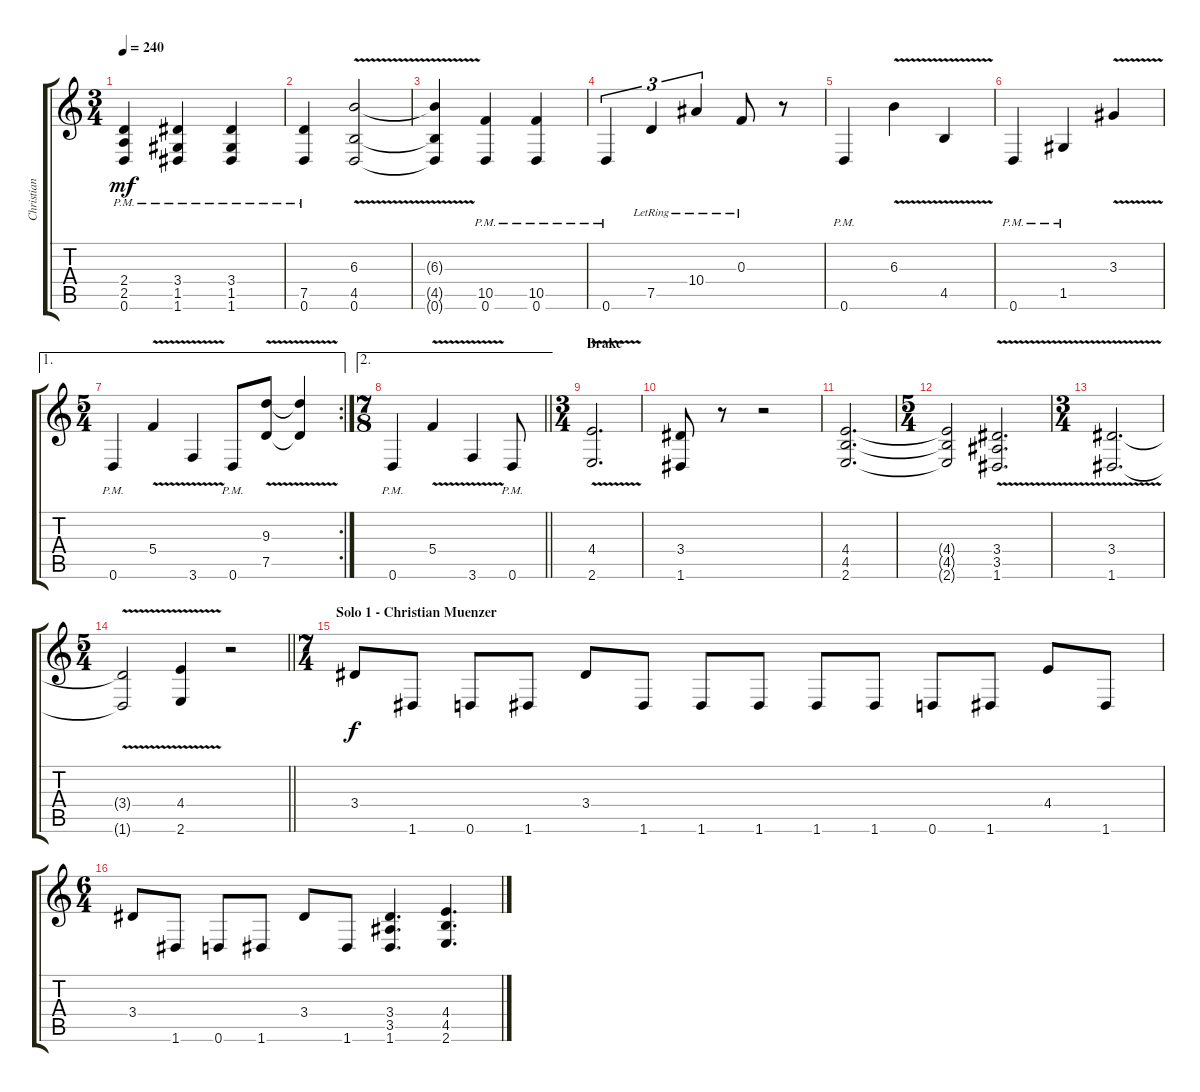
\track ("Christian Muenzer" "Christian ") {instrument overdrivenguitar}
\staff {score tabs}
\tuning (D4 A3 F3 C3 G2 D2) {hide}
\ts (3 4)
\tempo 240
\clef g2
\ks c
(2.4{pm} 2.5{pm} 0.6{pm}).4{dy mf} (3.4{pm} 1.5{pm} 1.6{pm}).4 (3.4{pm} 1.5{pm} 1.6{pm}).4 |
(7.5{pm} 0.6{pm}).4 (6.3{v} 4.5{v} 0.6{v}).2 |
(6.3{v t} 4.5{v t} 0.6{v t}).4 (10.5{pm} 0.6{pm}).4 (10.5{pm} 0.6{pm}).4 |
0.6{pm}.4{tu (3 2)} 7.5{lr}.4{tu (3 2)} 10.4{lr}.4{tu (3 2)} 0.3{lr}.8 r.8 |
0.6{pm}.4 6.3{v}.4 4.5{v}.4 |
0.6{pm}.4 1.5{pm}.4 3.3{v}.4 |
\ae 1
\rc 2
\ts (5 4)
0.6{pm}.4 5.4{v}.4 3.6{v}.4 0.6{pm}.8 (9.3{v} 7.5{v}).8 (9.3{v t} 7.5{v t}).4 |
\ae 2
\ts (7 8)
\barLineRight lightlight
0.6{pm}.4 5.4{v}.4 3.6{v}.4 0.6{pm}.8 |
\ts (3 4)
\section ("" "Brake")
(4.4{v} 2.6{v}).2{d} |
(3.4 1.6).8 r.8 r.2 |
(4.4 4.5 2.6).2{d} |
\ts (5 4)
(4.4{t} 4.5{t} 2.6{t}).2 (3.4{v} 3.5{v} 1.6{v}).2{d} |
\ts (3 4)
(3.4{v} 1.6{v}).2{d} |
\ts (5 4)
\barLineRight lightlight
(3.4{v t} 1.6{v t}).2 (4.4{v} 2.6{v}).4 r.2 |
\ts (7 4)
\section ("" "Solo 1 - Christian Muenzer")
3.4.8{dy f volume 11} 1.6.8 0.6.8 1.6.8 3.4.8 1.6.8 1.6.8 1.6.8 1.6.8 1.6.8 0.6.8 1.6.8 4.4.8 1.6.8 |
\ts (6 4)
3.4.8 1.6.8 0.6.8 1.6.8 3.4.8 1.6.8 (3.4 3.5 1.6).4{d} (4.4 4.5 2.6).4{d}
